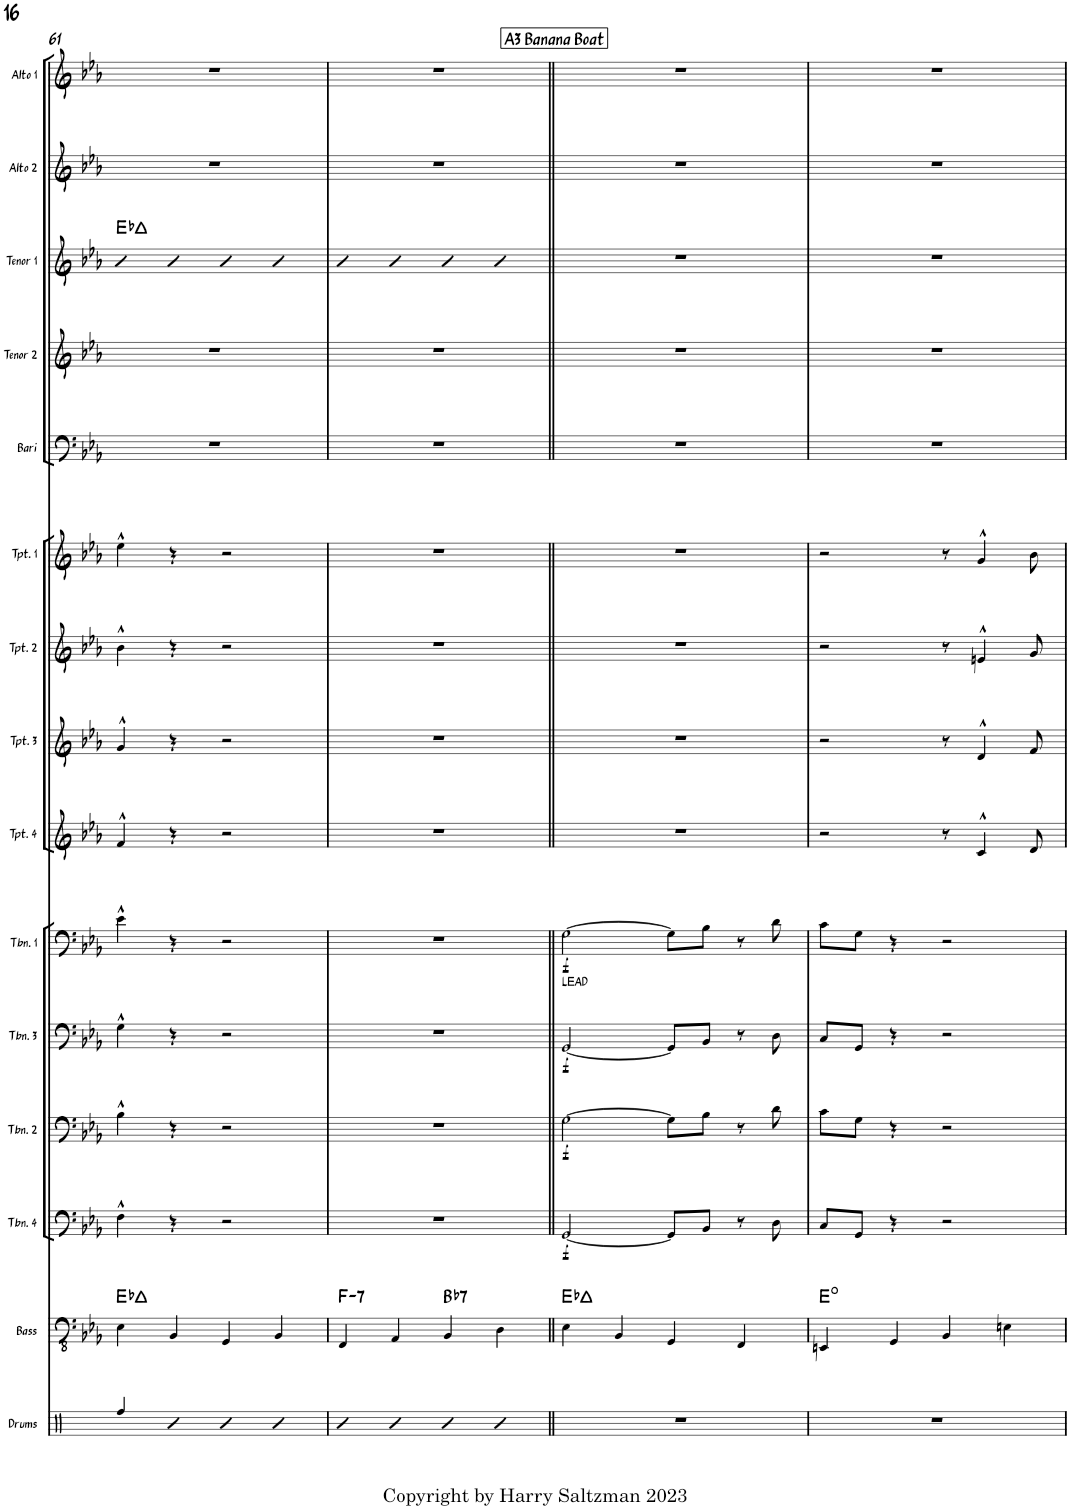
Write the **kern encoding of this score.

**kern	**kern	**harte	**kern	**kern	**harte	**kern	**harte	**kern	**dynam	**kern	**dynam	**kern	**dynam	**kern	**dynam	**kern	**kern	**kern	**kern	**kern	**kern	**kern	**harte	**kern	**kern
*part17	*part16	*part16	*part15	*part15	*part15	*part14	*part14	*part13	*part13	*part12	*part12	*part11	*part11	*part10	*part10	*part9	*part8	*part7	*part6	*part5	*part4	*part3	*part3	*part2	*part1
*staff18	*staff17	*	*staff16	*staff15	*	*staff14	*	*staff13	*staff13	*staff12	*staff12	*staff11	*staff11	*staff10	*staff10	*staff9	*staff8	*staff7	*staff6	*staff5	*staff4	*staff3	*	*staff2	*staff1
*I"Drums	*I"Bass	*	*I"Piano	*	*	*I"Guitar / Keys	*	*I"Trombone 4	*	*I"Trombone 2	*	*I"Trombone 3	*	*I"Trombone 1	*	*I"Trumpet 4	*I"Trumpet 3	*I"Trumpet 2	*I"Trumpet 1	*I"Bari Sax	*I"Tenor Sax 2	*I"Tenor Sax 1	*	*I"Alto Sax 2	*I"Alto Sax 1
*I'Drums	*I'Bass	*	*I'Pno.	*	*	*I'Git / key	*	*I'Tbn. 4	*	*I'Tbn. 2	*	*I'Tbn. 3	*	*I'Tbn. 1	*	*I'Tpt. 4	*I'Tpt. 3	*I'Tpt. 2	*I'Tpt. 1	*I'Bari	*I'Tenor 2	*I'Tenor 1	*	*I'Alto 2	*I'Alto 1
!!LO:PB:g=z
*clefX	*clefFv4	*	*clefF4	*clefG2	*	*clefGv2	*	*clefF4	*	*clefF4	*	*clefF4	*	*clefF4	*	*clefG2	*clefG2	*clefG2	*clefG2	*clefF4	*clefG2	*clefG2	*	*clefG2	*clefG2
*	*	*	*	*	*	*	*	*	*	*	*	*	*	*	*	*Trd1c2	*Trd1c2	*Trd1c2	*Trd1c2	*Trd12c21	*Trd8c14	*Trd8c14	*	*Trd5c9	*Trd5c9
*k[]	*k[b-e-a-]	*	*k[b-e-a-]	*k[b-e-a-]	*	*k[b-e-a-]	*	*k[b-e-a-]	*	*k[b-e-a-]	*	*k[b-e-a-]	*	*k[b-e-a-]	*	*k[b-e-a-]	*k[b-e-a-]	*k[b-e-a-]	*k[b-e-a-]	*k[b-e-a-]	*k[b-e-a-]	*k[b-e-a-]	*	*k[b-e-a-]	*k[b-e-a-]
*M4/4	*M4/4	*	*M4/4	*M4/4	*	*M4/4	*	*M4/4	*	*M4/4	*	*M4/4	*	*M4/4	*	*M4/4	*M4/4	*M4/4	*M4/4	*M4/4	*M4/4	*M4/4	*	*M4/4	*M4/4
=61	=61	=61	=61	=61	=61	=61	=61	=61	=61	=61	=61	=61	=61	=61	=61	=61	=61	=61	=61	=61	=61	=61	=61	=61	=61
4Rff/	4EE-\	Eb:maj	4D	4b-	Eb:maj	4D	Eb:maj	4F^^\	.	4B-^^\	.	4G^^\	.	4e-^^\	.	4f^^/	4g^^/	4b-^^\	4ee-^^\	1r	1r	4D	Eb:maj	1r	1r
4R	4BBB-/	.	4D	4b-	.	4D	.	4r	.	4r	.	4r	.	4r	.	4r	4r	4r	4r	.	.	4D	.	.	.
4R	4GGG/	.	4D	4b-	.	4D	.	2r	.	2r	.	2r	.	2r	.	2r	2r	2r	2r	.	.	4D	.	.	.
4R	4BBB-/	.	4D	4b-	.	4D	.	.	.	.	.	.	.	.	.	.	.	.	.	.	.	4D	.	.	.
=62	=62	=62	=62	=62	=62	=62	=62	=62	=62	=62	=62	=62	=62	=62	=62	=62	=62	=62	=62	=62	=62	=62	=62	=62	=62
!	!	!LO:H:kt=7	!	!	!LO:H:kt=7	!	!LO:H:kt=7	!	!	!	!	!	!	!	!	!	!	!	!	!	!	!	!	!	!
4R	4FFF/	F:min7	4D	4b-	F:min7	4D	F:min7	1r	.	1r	.	1r	.	1r	.	1r	1r	1r	1r	1r	1r	4D	.	1r	1r
4R	4AAA-/	.	4D	4b-	.	4D	.	.	.	.	.	.	.	.	.	.	.	.	.	.	.	4D	.	.	.
!	!	!LO:H:kt=7	!	!	!LO:H:kt=7	!	!LO:H:kt=7	!	!	!	!	!	!	!	!	!	!	!	!	!	!	!	!	!	!
4R	4BBB-/	Bb:7	4D	4b-	Bb:7	4D	Bb:7	.	.	.	.	.	.	.	.	.	.	.	.	.	.	4D	.	.	.
4R	4DD\	.	4D	4b-	.	4D	.	.	.	.	.	.	.	.	.	.	.	.	.	.	.	4D	.	.	.
!!LO:REH:place=s1:a:B:rj:fs=14:t=A3 Banana Boat
=63||	=63||	=63||	=63||	=63||	=63||	=63||	=63||	=63||	=63||	=63||	=63||	=63||	=63||	=63||	=63||	=63||	=63||	=63||	=63||	=63||	=63||	=63||	=63||	=63||	=63||
!	!	!	!	!	!	!	!	!	!	!	!	!	!	!LO:TX:b:t=LEAD	!	!	!	!	!	!	!	!	!	!	!
!	!	!	!	!	!	!	!	!	!LO:DY:b	!	!LO:DY:b	!	!LO:DY:b	!	!LO:DY:b	!	!	!	!	!	!	!	!	!	!
1r	4EE-\	Eb:maj	4D	4b-	Eb:maj	4D	Eb:maj	[2GG/	f	[2G\	f	[2GG/	f	[2G\	f	1r	1r	1r	1r	1r	1r	1r	.	1r	1r
.	4BBB-/	.	4D	4b-	.	4D	.	.	.	.	.	.	.	.	.	.	.	.	.	.	.	.	.	.	.
.	4GGG/	.	4D	4b-	.	4D	.	8GG/L]	.	8G\L]	.	8GG/L]	.	8G\L]	.	.	.	.	.	.	.	.	.	.	.
.	.	.	.	.	.	.	.	8BB-/J	.	8B-\J	.	8BB-/J	.	8B-\J	.	.	.	.	.	.	.	.	.	.	.
.	4FFF/	.	4D	4b-	.	4D	.	8r	.	8r	.	8r	.	8r	.	.	.	.	.	.	.	.	.	.	.
.	.	.	.	.	.	.	.	8D\	.	8d\	.	8D\	.	8d\	.	.	.	.	.	.	.	.	.	.	.
=64	=64	=64	=64	=64	=64	=64	=64	=64	=64	=64	=64	=64	=64	=64	=64	=64	=64	=64	=64	=64	=64	=64	=64	=64	=64
1r	4EEEn/	E:dim	4D	4b-	E:dim	4D	E:dim	8C/L	.	8c\L	.	8C/L	.	8c\L	.	2r	2r	2r	2r	1r	1r	1r	.	1r	1r
.	.	.	.	.	.	.	.	8GG/J	.	8G\J	.	8GG/J	.	8G\J	.	.	.	.	.	.	.	.	.	.	.
.	4GGG/	.	4D	4b-	.	4D	.	4r	.	4r	.	4r	.	4r	.	.	.	.	.	.	.	.	.	.	.
.	4BBB-/	.	4D	4b-	.	4D	.	2r	.	2r	.	2r	.	2r	.	8r	8r	8r	8r	.	.	.	.	.	.
.	.	.	.	.	.	.	.	.	.	.	.	.	.	.	.	4c^^/	4d^^/	4en^^/	4g^^/	.	.	.	.	.	.
.	4EEn\	.	4D	4b-	.	4D	.	.	.	.	.	.	.	.	.	.	.	.	.	.	.	.	.	.	.
.	.	.	.	.	.	.	.	.	.	.	.	.	.	.	.	8d/	8f/	8g/	8b-\	.	.	.	.	.	.
=	=	=	=	=	=	=	=	=	=	=	=	=	=	=	=	=	=	=	=	=	=	=	=	=	=
*-	*-	*-	*-	*-	*-	*-	*-	*-	*-	*-	*-	*-	*-	*-	*-	*-	*-	*-	*-	*-	*-	*-	*-	*-	*-
